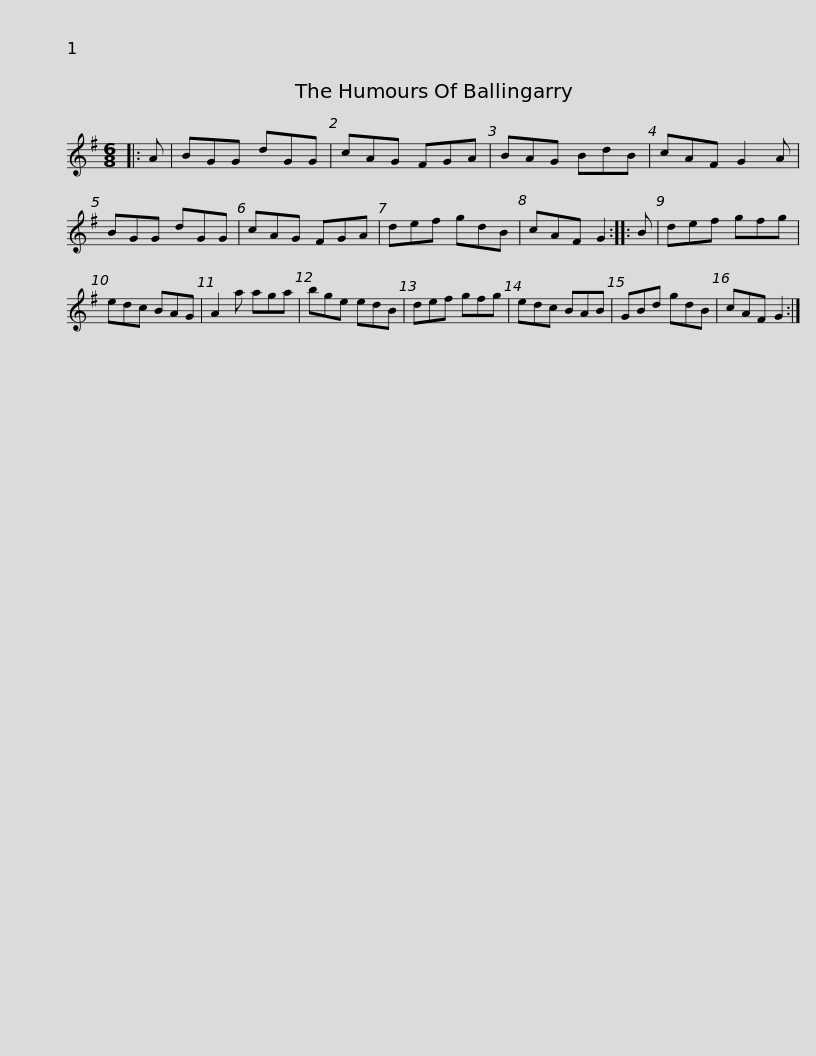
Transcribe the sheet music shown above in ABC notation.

X:1
L:1/8
M:6/8
I:linebreak $
K:G
V:1 treble
V:1
|: A | BGG dGG | cAG FGA | BAG BdB | cAF G2 A | %5
 BGG dGG | cAG FGA | def gdB |$ cAF G2 :: B | %10
 def gfg | edc BAG | A2 a aga | bge edB | def gfg | %15
 edc BAB |$ GBd gdB | cAF G2 :| %18
